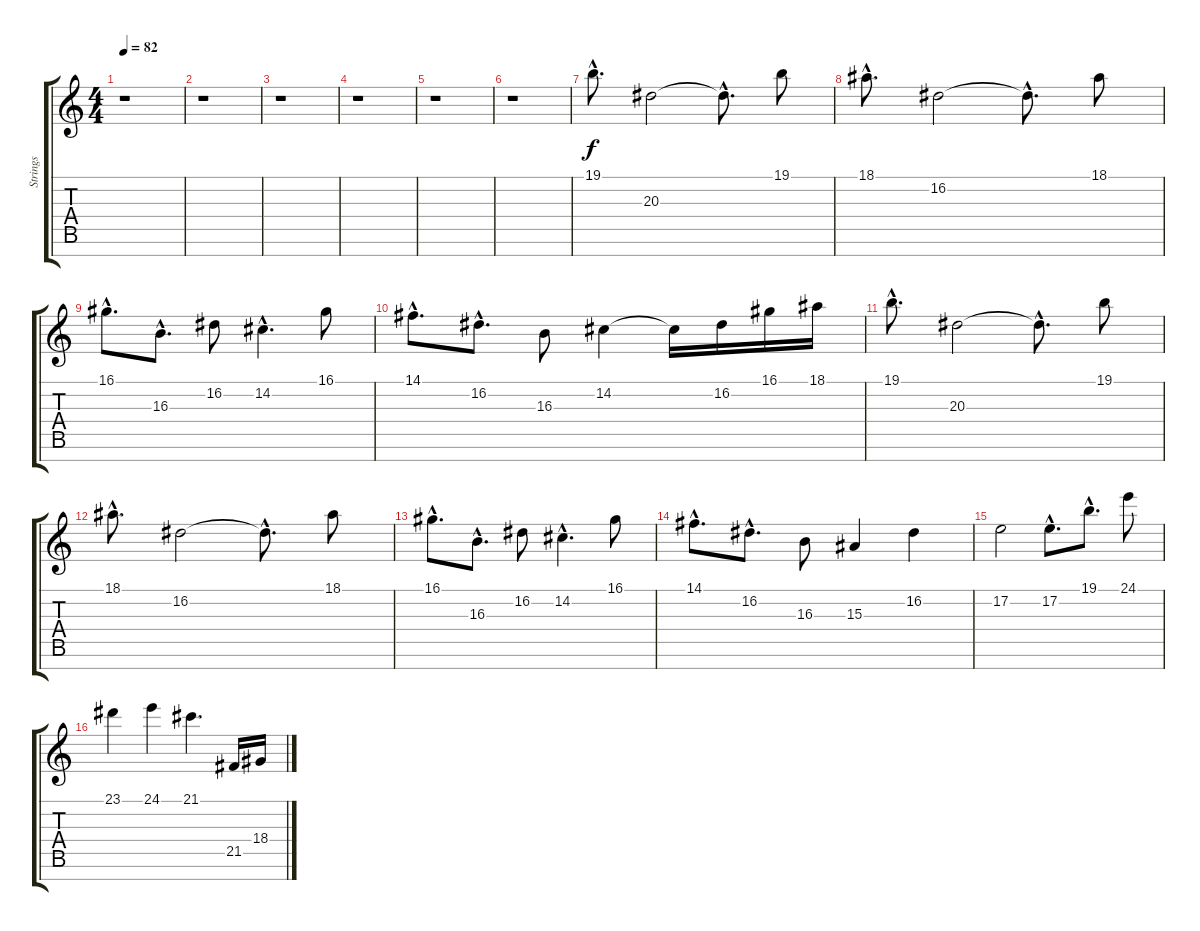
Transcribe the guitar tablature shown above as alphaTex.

\track ("Strings" "Strings") {instrument stringensemble1}
\staff {score tabs}
\tuning (E4 B3 G3 D3 A2 E2 B1) {hide}
\ts (4 4)
\tempo 82
\clef g2
\ks c
r.1{dy f} |
r.1 |
r.1 |
r.1 |
r.1 |
r.1 |
19.1{hac}.8{d volume 6} 20.3.2 20.3{hac t}.8{d} 19.1.8 |
18.1{hac}.8{d} 16.2.2 16.2{hac t}.8{d} 18.1.8 |
16.1{hac}.8{d} 16.3{hac}.8{d} 16.2.8 14.2{hac}.4{d} 16.1.8 |
14.1{hac}.8{d} 16.2{hac}.8{d} 16.3.8 14.2.4 14.2{t}.16 16.2.16 16.1.16 18.1.16 |
19.1{hac}.8{d} 20.3.2 20.3{hac t}.8{d} 19.1.8 |
18.1{hac}.8{d} 16.2.2 16.2{hac t}.8{d} 18.1.8 |
16.1{hac}.8{d} 16.3{hac}.8{d} 16.2.8 14.2{hac}.4{d} 16.1.8 |
14.1{hac}.8{d} 16.2{hac}.8{d} 16.3.8 15.3.4 16.2.4 |
17.2.2{volume 5 balance 11} 17.2{hac}.8{d} 19.1{hac}.8{d} 24.1.8 |
23.1.4 24.1.4 21.1.4{d} 21.5.16 18.4.16
